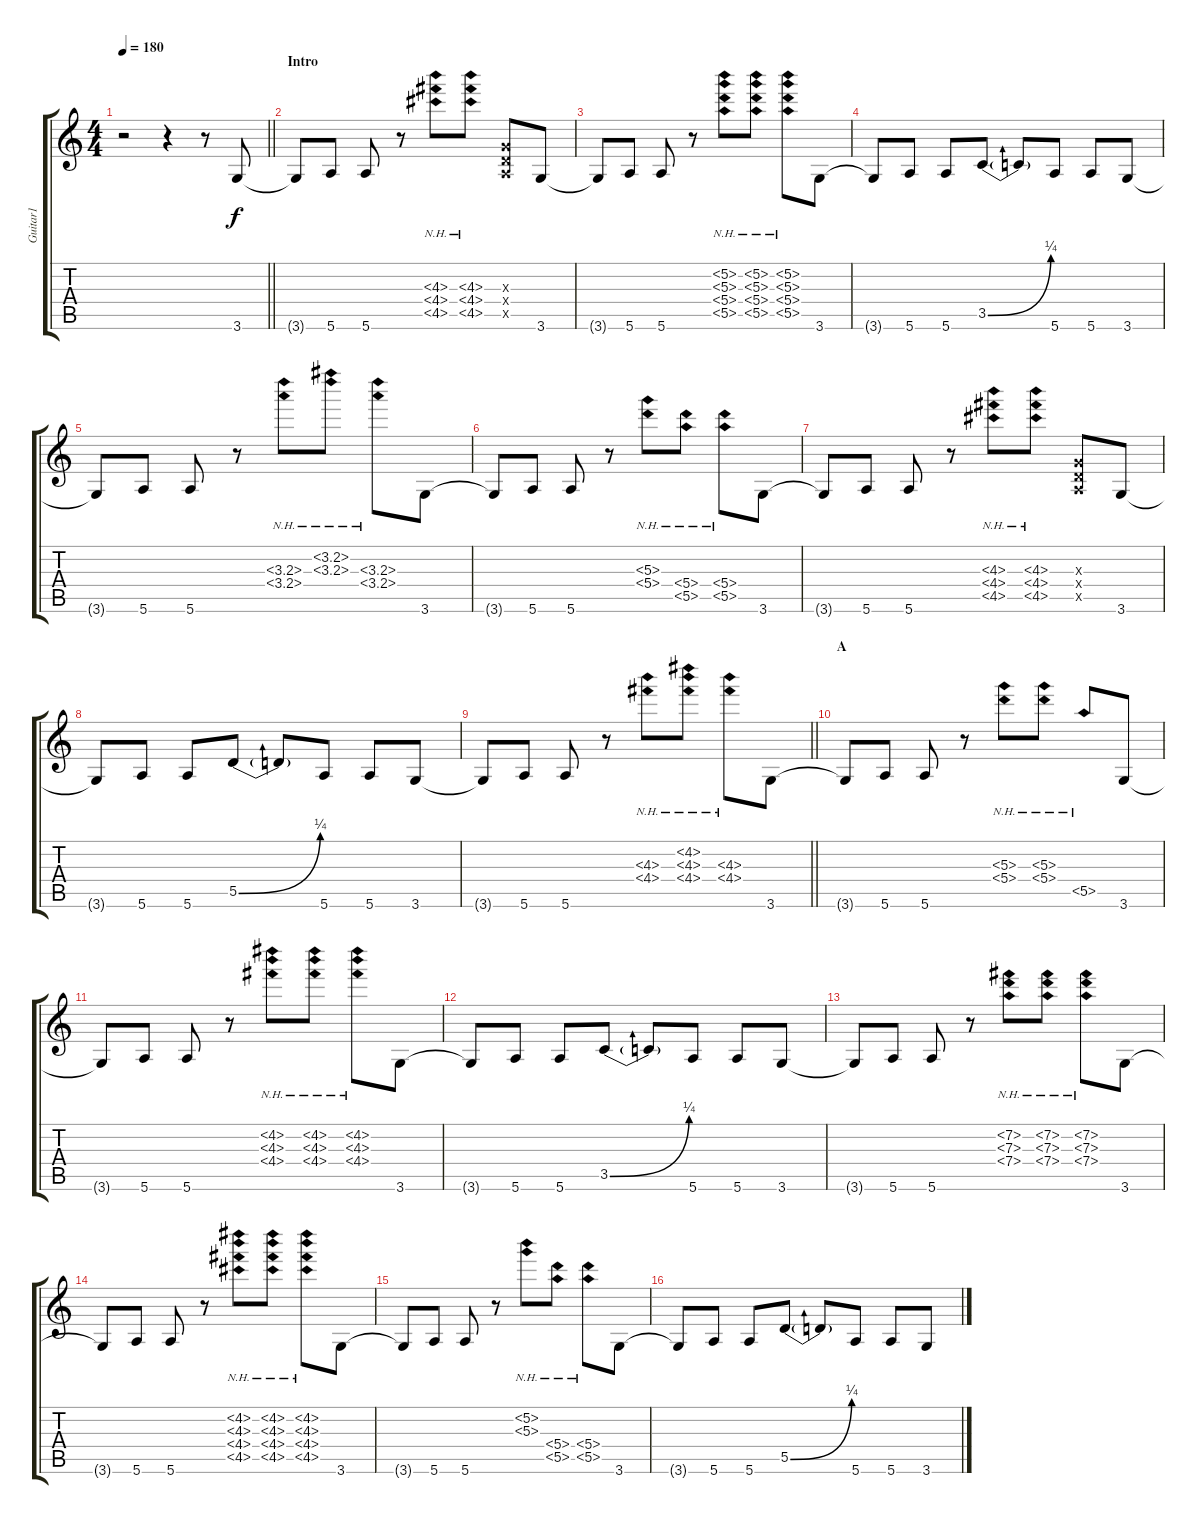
\track ("Guitar1" "Guitar1") {instrument distortionguitar}
\staff {score tabs}
\tuning (E4 B3 G3 D3 A2 E2) {hide}
\ts (4 4)
\tempo 180
\clef g2
\barLineRight lightlight
\ks c
r.2{dy f instrument distortionguitar} r.4 r.8 3.6.8 |
\section ("" "Intro")
3.6{t}.8 5.6.8 5.6.8 r.8 (4.3{nh} 4.4{nh} 4.5{nh}).8 (4.3{nh} 4.4{nh} 4.5{nh}).8 (0.3{x} 0.4{x} 0.5{x}).8 3.6.8 |
3.6{t}.8 5.6.8 5.6.8 r.8 (5.2{nh} 5.3{nh} 5.4{nh} 5.5{nh}).8 (5.2{nh} 5.3{nh} 5.4{nh} 5.5{nh}).8 (5.2{nh} 5.3{nh} 5.4{nh} 5.5{nh}).8 3.6.8 |
3.6{t}.8 5.6.8 5.6.8 3.5{be (bend 0 0 60 1)}.8 3.5{t}.8 5.6.8 5.6.8 3.6.8 |
3.6{t}.8 5.6.8 5.6.8 r.8 (3.3{nh} 3.4{nh}).8 (3.2{nh} 3.3{nh}).8 (3.3{nh} 3.4{nh}).8 3.6.8 |
3.6{t}.8 5.6.8 5.6.8 r.8 (5.3{nh} 5.4{nh}).8 (5.4{nh} 5.5{nh}).8 (5.4{nh} 5.5{nh}).8 3.6.8 |
3.6{t}.8 5.6.8 5.6.8 r.8 (4.3{nh} 4.4{nh} 4.5{nh}).8 (4.3{nh} 4.4{nh} 4.5{nh}).8 (0.3{x} 0.4{x} 0.5{x}).8 3.6.8 |
3.6{t}.8 5.6.8 5.6.8 5.5{be (bend 0 0 60 1)}.8 5.5{t}.8 5.6.8 5.6.8 3.6.8 |
\barLineRight lightlight
3.6{t}.8 5.6.8 5.6.8 r.8 (4.3{nh} 4.4{nh}).8 (4.2{nh} 4.3{nh} 4.4{nh}).8 (4.3{nh} 4.4{nh}).8 3.6.8 |
\section ("" "A")
3.6{t}.8 5.6.8 5.6.8 r.8 (5.3{nh} 5.4{nh}).8 (5.3{nh} 5.4{nh}).8 5.5{nh}.8 3.6.8 |
3.6{t}.8 5.6.8 5.6.8 r.8 (4.2{nh} 4.3{nh} 4.4{nh}).8 (4.2{nh} 4.3{nh} 4.4{nh}).8 (4.2{nh} 4.3{nh} 4.4{nh}).8 3.6.8 |
3.6{t}.8 5.6.8 5.6.8 3.5{be (bend 0 0 60 1)}.8 3.5{t}.8 5.6.8 5.6.8 3.6.8 |
3.6{t}.8 5.6.8 5.6.8 r.8 (7.2{nh} 7.3{nh} 7.4{nh}).8 (7.2{nh} 7.3{nh} 7.4{nh}).8 (7.2{nh} 7.3{nh} 7.4{nh}).8 3.6.8 |
3.6{t}.8 5.6.8 5.6.8 r.8 (4.2{nh} 4.3{nh} 4.4{nh} 4.5{nh}).8 (4.2{nh} 4.3{nh} 4.4{nh} 4.5{nh}).8 (4.2{nh} 4.3{nh} 4.4{nh} 4.5{nh}).8 3.6.8 |
3.6{t}.8 5.6.8 5.6.8 r.8 (5.2{nh} 5.3{nh}).8 (5.4{nh} 5.5{nh}).8 (5.4{nh} 5.5{nh}).8 3.6.8 |
3.6{t}.8 5.6.8 5.6.8 5.5{be (bend 0 0 60 1)}.8 5.5{t}.8 5.6.8 5.6.8 3.6.8
